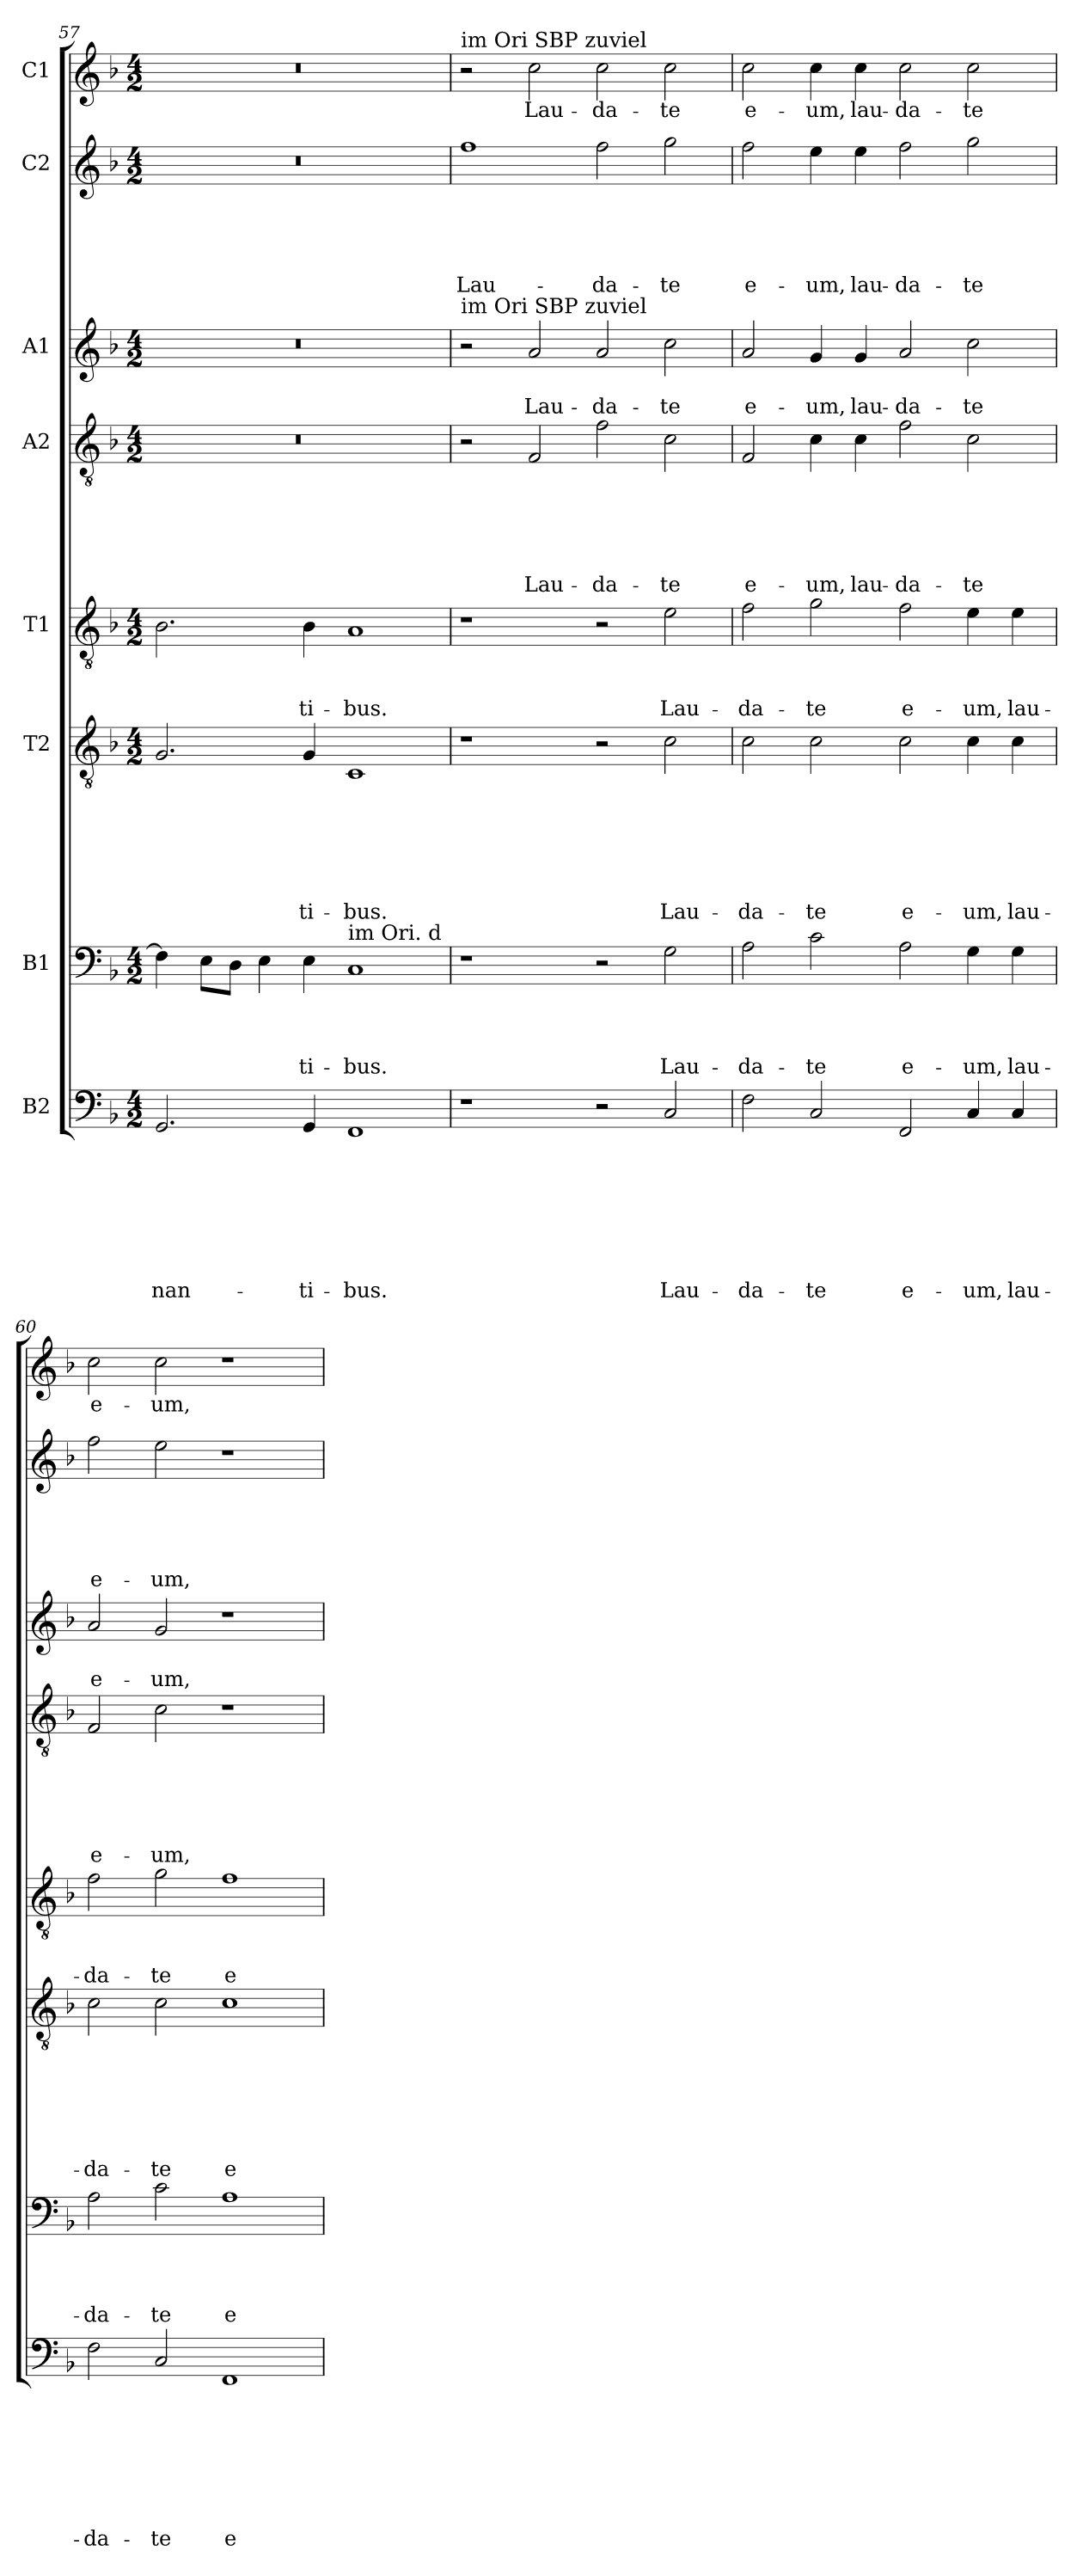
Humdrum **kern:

**kern	**text	**text	**text	**text	**text	**text	**text	**text	**kern	**text	**text	**text	**text	**kern	**text	**text	**text	**text	**text	**text	**text	**kern	**text	**text	**text	**kern	**text	**text	**text	**text	**text	**text	**kern	**text	**text	**kern	**text	**text	**text	**text	**text	**kern	**text
*part8	*part8	*part8	*part8	*part8	*part8	*part8	*part8	*part8	*part7	*part7	*part7	*part7	*part7	*part6	*part6	*part6	*part6	*part6	*part6	*part6	*part6	*part5	*part5	*part5	*part5	*part4	*part4	*part4	*part4	*part4	*part4	*part4	*part3	*part3	*part3	*part2	*part2	*part2	*part2	*part2	*part2	*part1	*part1
*staff8	*staff8	*staff8	*staff8	*staff8	*staff8	*staff8	*staff8	*staff8	*staff7	*staff7	*staff7	*staff7	*staff7	*staff6	*staff6	*staff6	*staff6	*staff6	*staff6	*staff6	*staff6	*staff5	*staff5	*staff5	*staff5	*staff4	*staff4	*staff4	*staff4	*staff4	*staff4	*staff4	*staff3	*staff3	*staff3	*staff2	*staff2	*staff2	*staff2	*staff2	*staff2	*staff1	*staff1
*I"B2	*	*	*	*	*	*	*	*	*I"B1	*	*	*	*	*I"T2	*	*	*	*	*	*	*	*I"T1	*	*	*	*I"A2	*	*	*	*	*	*	*I"A1	*	*	*I"C2	*	*	*	*	*	*I"C1	*
*clefF4	*	*	*	*	*	*	*	*	*clefF4	*	*	*	*	*clefGv2	*	*	*	*	*	*	*	*clefGv2	*	*	*	*clefGv2	*	*	*	*	*	*	*clefG2	*	*	*clefG2	*	*	*	*	*	*clefG2	*
*k[b-]	*	*	*	*	*	*	*	*	*k[b-]	*	*	*	*	*k[b-]	*	*	*	*	*	*	*	*k[b-]	*	*	*	*k[b-]	*	*	*	*	*	*	*k[b-]	*	*	*k[b-]	*	*	*	*	*	*k[b-]	*
*d:	*	*	*	*	*	*	*	*	*d:	*	*	*	*	*d:	*	*	*	*	*	*	*	*d:	*	*	*	*d:	*	*	*	*	*	*	*d:	*	*	*d:	*	*	*	*	*	*d:	*
*M4/2	*	*	*	*	*	*	*	*	*M4/2	*	*	*	*	*M4/2	*	*	*	*	*	*	*	*M4/2	*	*	*	*M4/2	*	*	*	*	*	*	*M4/2	*	*	*M4/2	*	*	*	*	*	*M4/2	*
=57	=57	=57	=57	=57	=57	=57	=57	=57	=57	=57	=57	=57	=57	=57	=57	=57	=57	=57	=57	=57	=57	=57	=57	=57	=57	=57	=57	=57	=57	=57	=57	=57	=57	=57	=57	=57	=57	=57	=57	=57	=57	=57	=57
!	!	!	!	!	!	!	!	!LO:LY:b	!	!	!	!	!	!	!	!	!	!	!	!	!	!	!	!	!	!	!	!	!	!	!	!	!	!	!	!	!	!	!	!	!	!	!
2.GG/	.	.	.	.	.	.	.	-nan-	4F\]	.	.	.	.	2.G/	.	.	.	.	.	.	.	2.B-\	.	.	.	0r	.	.	.	.	.	.	0r	.	.	0r	.	.	.	.	.	0r	.
.	.	.	.	.	.	.	.	.	8E\L	.	.	.	.	.	.	.	.	.	.	.	.	.	.	.	.	.	.	.	.	.	.	.	.	.	.	.	.	.	.	.	.	.	.
.	.	.	.	.	.	.	.	.	8D\J	.	.	.	.	.	.	.	.	.	.	.	.	.	.	.	.	.	.	.	.	.	.	.	.	.	.	.	.	.	.	.	.	.	.
.	.	.	.	.	.	.	.	.	4E\	.	.	.	.	.	.	.	.	.	.	.	.	.	.	.	.	.	.	.	.	.	.	.	.	.	.	.	.	.	.	.	.	.	.
!	!	!	!	!	!	!	!	!LO:LY:b	!	!	!	!	!LO:LY:b	!	!	!	!	!	!	!	!LO:LY:b	!	!	!	!LO:LY:b	!	!	!	!	!	!	!	!	!	!	!	!	!	!	!	!	!	!
4GG/	.	.	.	.	.	.	.	-ti-	4E\	.	.	.	-ti-	4G/	.	.	.	.	.	.	-ti-	4B-\	.	.	-ti-	.	.	.	.	.	.	.	.	.	.	.	.	.	.	.	.	.	.
!	!	!	!	!	!	!	!	!	!LO:TX:a:t=im Ori. d	!	!	!	!	!	!	!	!	!	!	!	!	!	!	!	!	!	!	!	!	!	!	!	!	!	!	!	!	!	!	!	!	!	!
!	!	!	!	!	!	!	!	!LO:LY:b	!	!	!	!	!LO:LY:b	!	!	!	!	!	!	!	!LO:LY:b	!	!	!	!LO:LY:b	!	!	!	!	!	!	!	!	!	!	!	!	!	!	!	!	!	!
1FF	.	.	.	.	.	.	.	-bus.	1C	.	.	.	-bus.	1C	.	.	.	.	.	.	-bus.	1A	.	.	-bus.	.	.	.	.	.	.	.	.	.	.	.	.	.	.	.	.	.	.
=58	=58	=58	=58	=58	=58	=58	=58	=58	=58	=58	=58	=58	=58	=58	=58	=58	=58	=58	=58	=58	=58	=58	=58	=58	=58	=58	=58	=58	=58	=58	=58	=58	=58	=58	=58	=58	=58	=58	=58	=58	=58	=58	=58
!	!	!	!	!	!	!	!	!	!	!	!	!	!	!	!	!	!	!	!	!	!	!	!	!	!	!	!	!	!	!	!	!	!	!	!	!	!	!	!	!	!	!LO:TX:a:t=im Ori SBP zuviel	!
!	!	!	!	!	!	!	!	!	!	!	!	!	!	!	!	!	!	!	!	!	!	!	!	!	!	!	!	!	!	!	!	!	!LO:TX:a:t=im Ori SBP zuviel	!	!	!	!	!	!	!	!	!	!
!	!	!	!	!	!	!	!	!	!	!	!	!	!	!	!	!	!	!	!	!	!	!	!	!	!	!	!	!	!	!	!	!	!	!	!	!	!	!	!	!	!LO:LY:b	!	!
1r	.	.	.	.	.	.	.	.	1r	.	.	.	.	1r	.	.	.	.	.	.	.	1r	.	.	.	2r	.	.	.	.	.	.	2r	.	.	1ff	.	.	.	.	Lau-	2r	.
!	!	!	!	!	!	!	!	!	!	!	!	!	!	!	!	!	!	!	!	!	!	!	!	!	!	!	!	!	!	!	!	!LO:LY:b	!	!	!LO:LY:b	!	!	!	!	!	!	!	!LO:LY:b
.	.	.	.	.	.	.	.	.	.	.	.	.	.	.	.	.	.	.	.	.	.	.	.	.	.	2F/	.	.	.	.	.	Lau-	2a/	.	Lau-	.	.	.	.	.	.	2cc\	Lau-
!	!	!	!	!	!	!	!	!	!	!	!	!	!	!	!	!	!	!	!	!	!	!	!	!	!	!	!	!	!	!	!	!LO:LY:b	!	!	!LO:LY:b	!	!	!	!	!	!LO:LY:b	!	!LO:LY:b
2r	.	.	.	.	.	.	.	.	2r	.	.	.	.	2r	.	.	.	.	.	.	.	2r	.	.	.	2f\	.	.	.	.	.	-da-	2a/	.	-da-	2ff\	.	.	.	.	-da-	2cc\	-da-
!	!	!	!	!	!	!	!	!LO:LY:b	!	!	!	!	!LO:LY:b	!	!	!	!	!	!	!	!LO:LY:b	!	!	!	!LO:LY:b	!	!	!	!	!	!	!LO:LY:b	!	!	!LO:LY:b	!	!	!	!	!	!LO:LY:b	!	!LO:LY:b
2C/	.	.	.	.	.	.	.	Lau-	2G\	.	.	.	Lau-	2c\	.	.	.	.	.	.	Lau-	2e\	.	.	Lau-	2c\	.	.	.	.	.	-te	2cc\	.	-te	2gg\	.	.	.	.	-te	2cc\	-te
!!LO:PB:g=z
=59	=59	=59	=59	=59	=59	=59	=59	=59	=59	=59	=59	=59	=59	=59	=59	=59	=59	=59	=59	=59	=59	=59	=59	=59	=59	=59	=59	=59	=59	=59	=59	=59	=59	=59	=59	=59	=59	=59	=59	=59	=59	=59	=59
!	!	!	!	!	!	!	!	!LO:LY:b	!	!	!	!	!LO:LY:b	!	!	!	!	!	!	!	!LO:LY:b	!	!	!	!LO:LY:b	!	!	!	!	!	!	!LO:LY:b	!	!	!LO:LY:b	!	!	!	!	!	!LO:LY:b	!	!LO:LY:b
2F\	.	.	.	.	.	.	.	-da-	2A\	.	.	.	-da-	2c\	.	.	.	.	.	.	-da-	2f\	.	.	-da-	2F/	.	.	.	.	.	e-	2a/	.	e-	2ff\	.	.	.	.	e-	2cc\	e-
!	!	!	!	!	!	!	!	!LO:LY:b	!	!	!	!	!LO:LY:b	!	!	!	!	!	!	!	!LO:LY:b	!	!	!	!LO:LY:b	!	!	!	!	!	!	!LO:LY:b	!	!	!LO:LY:b	!	!	!	!	!	!LO:LY:b	!	!LO:LY:b
2C/	.	.	.	.	.	.	.	-te	2c\	.	.	.	-te	2c\	.	.	.	.	.	.	-te	2g\	.	.	-te	4c\	.	.	.	.	.	-um,	4g/	.	-um,	4ee\	.	.	.	.	-um,	4cc\	-um,
!	!	!	!	!	!	!	!	!	!	!	!	!	!	!	!	!	!	!	!	!	!	!	!	!	!	!	!	!	!	!	!	!LO:LY:b	!	!	!LO:LY:b	!	!	!	!	!	!LO:LY:b	!	!LO:LY:b
.	.	.	.	.	.	.	.	.	.	.	.	.	.	.	.	.	.	.	.	.	.	.	.	.	.	4c\	.	.	.	.	.	lau-	4g/	.	lau-	4ee\	.	.	.	.	lau-	4cc\	lau-
!	!	!	!	!	!	!	!	!LO:LY:b	!	!	!	!	!LO:LY:b	!	!	!	!	!	!	!	!LO:LY:b	!	!	!	!LO:LY:b	!	!	!	!	!	!	!LO:LY:b	!	!	!LO:LY:b	!	!	!	!	!	!LO:LY:b	!	!LO:LY:b
2FF/	.	.	.	.	.	.	.	e-	2A\	.	.	.	e-	2c\	.	.	.	.	.	.	e-	2f\	.	.	e-	2f\	.	.	.	.	.	-da-	2a/	.	-da-	2ff\	.	.	.	.	-da-	2cc\	-da-
!	!	!	!	!	!	!	!	!LO:LY:b	!	!	!	!	!LO:LY:b	!	!	!	!	!	!	!	!LO:LY:b	!	!	!	!LO:LY:b	!	!	!	!	!	!	!LO:LY:b	!	!	!LO:LY:b	!	!	!	!	!	!LO:LY:b	!	!LO:LY:b
4C/	.	.	.	.	.	.	.	-um,	4G\	.	.	.	-um,	4c\	.	.	.	.	.	.	-um,	4e\	.	.	-um,	2c\	.	.	.	.	.	-te	2cc\	.	-te	2gg\	.	.	.	.	-te	2cc\	-te
!	!	!	!	!	!	!	!	!LO:LY:b	!	!	!	!	!LO:LY:b	!	!	!	!	!	!	!	!LO:LY:b	!	!	!	!LO:LY:b	!	!	!	!	!	!	!	!	!	!	!	!	!	!	!	!	!	!
4C/	.	.	.	.	.	.	.	lau-	4G\	.	.	.	lau-	4c\	.	.	.	.	.	.	lau-	4e\	.	.	lau-	.	.	.	.	.	.	.	.	.	.	.	.	.	.	.	.	.	.
=60	=60	=60	=60	=60	=60	=60	=60	=60	=60	=60	=60	=60	=60	=60	=60	=60	=60	=60	=60	=60	=60	=60	=60	=60	=60	=60	=60	=60	=60	=60	=60	=60	=60	=60	=60	=60	=60	=60	=60	=60	=60	=60	=60
!	!	!	!	!	!	!	!	!LO:LY:b	!	!	!	!	!LO:LY:b	!	!	!	!	!	!	!	!LO:LY:b	!	!	!	!LO:LY:b	!	!	!	!	!	!	!LO:LY:b	!	!	!LO:LY:b	!	!	!	!	!	!LO:LY:b	!	!LO:LY:b
2F\	.	.	.	.	.	.	.	-da-	2A\	.	.	.	-da-	2c\	.	.	.	.	.	.	-da-	2f\	.	.	-da-	2F/	.	.	.	.	.	e-	2a/	.	e-	2ff\	.	.	.	.	e-	2cc\	e-
!	!	!	!	!	!	!	!	!LO:LY:b	!	!	!	!	!LO:LY:b	!	!	!	!	!	!	!	!LO:LY:b	!	!	!	!LO:LY:b	!	!	!	!	!	!	!LO:LY:b	!	!	!LO:LY:b	!	!	!	!	!	!LO:LY:b	!	!LO:LY:b
2C/	.	.	.	.	.	.	.	-te	2c\	.	.	.	-te	2c\	.	.	.	.	.	.	-te	2g\	.	.	-te	2c\	.	.	.	.	.	-um,	2g/	.	-um,	2ee\	.	.	.	.	-um,	2cc\	-um,
!	!	!	!	!	!	!	!	!LO:LY:b	!	!	!	!	!LO:LY:b	!	!	!	!	!	!	!	!LO:LY:b	!	!	!	!LO:LY:b	!	!	!	!	!	!	!	!	!	!	!	!	!	!	!	!	!	!
1FF	.	.	.	.	.	.	.	e-	1A	.	.	.	e-	1c	.	.	.	.	.	.	e-	1f	.	.	e-	1r	.	.	.	.	.	.	1r	.	.	1r	.	.	.	.	.	1r	.
=	=	=	=	=	=	=	=	=	=	=	=	=	=	=	=	=	=	=	=	=	=	=	=	=	=	=	=	=	=	=	=	=	=	=	=	=	=	=	=	=	=	=	=
*-	*-	*-	*-	*-	*-	*-	*-	*-	*-	*-	*-	*-	*-	*-	*-	*-	*-	*-	*-	*-	*-	*-	*-	*-	*-	*-	*-	*-	*-	*-	*-	*-	*-	*-	*-	*-	*-	*-	*-	*-	*-	*-	*-
